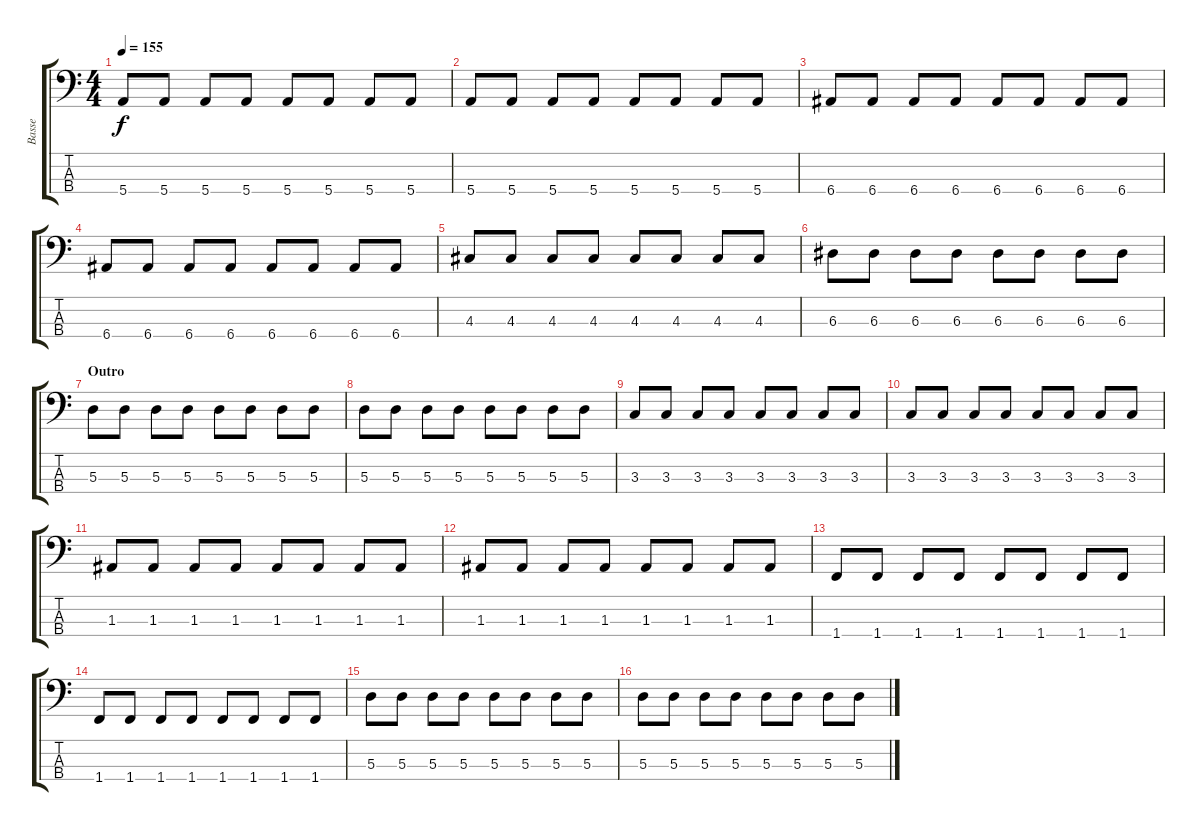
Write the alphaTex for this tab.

\track ("Basse" "Basse") {instrument electricbasspick}
\staff {score tabs}
\tuning (G2 D2 A1 E1) {hide}
\ts (4 4)
\tempo 155
\clef f4
\ks c
5.4.8{dy f} 5.4.8 5.4.8 5.4.8 5.4.8 5.4.8 5.4.8 5.4.8 |
5.4.8 5.4.8 5.4.8 5.4.8 5.4.8 5.4.8 5.4.8 5.4.8 |
6.4.8 6.4.8 6.4.8 6.4.8 6.4.8 6.4.8 6.4.8 6.4.8 |
6.4.8 6.4.8 6.4.8 6.4.8 6.4.8 6.4.8 6.4.8 6.4.8 |
4.3.8 4.3.8 4.3.8 4.3.8 4.3.8 4.3.8 4.3.8 4.3.8 |
6.3.8 6.3.8 6.3.8 6.3.8 6.3.8 6.3.8 6.3.8 6.3.8 |
\section ("" "Outro")
5.3.8 5.3.8 5.3.8 5.3.8 5.3.8 5.3.8 5.3.8 5.3.8 |
5.3.8 5.3.8 5.3.8 5.3.8 5.3.8 5.3.8 5.3.8 5.3.8 |
3.3.8 3.3.8 3.3.8 3.3.8 3.3.8 3.3.8 3.3.8 3.3.8 |
3.3.8 3.3.8 3.3.8 3.3.8 3.3.8 3.3.8 3.3.8 3.3.8 |
1.3.8 1.3.8 1.3.8 1.3.8 1.3.8 1.3.8 1.3.8 1.3.8 |
1.3.8 1.3.8 1.3.8 1.3.8 1.3.8 1.3.8 1.3.8 1.3.8 |
1.4.8 1.4.8 1.4.8 1.4.8 1.4.8 1.4.8 1.4.8 1.4.8 |
1.4.8 1.4.8 1.4.8 1.4.8 1.4.8 1.4.8 1.4.8 1.4.8 |
5.3.8 5.3.8 5.3.8 5.3.8 5.3.8 5.3.8 5.3.8 5.3.8 |
5.3.8 5.3.8 5.3.8 5.3.8 5.3.8 5.3.8 5.3.8 5.3.8
